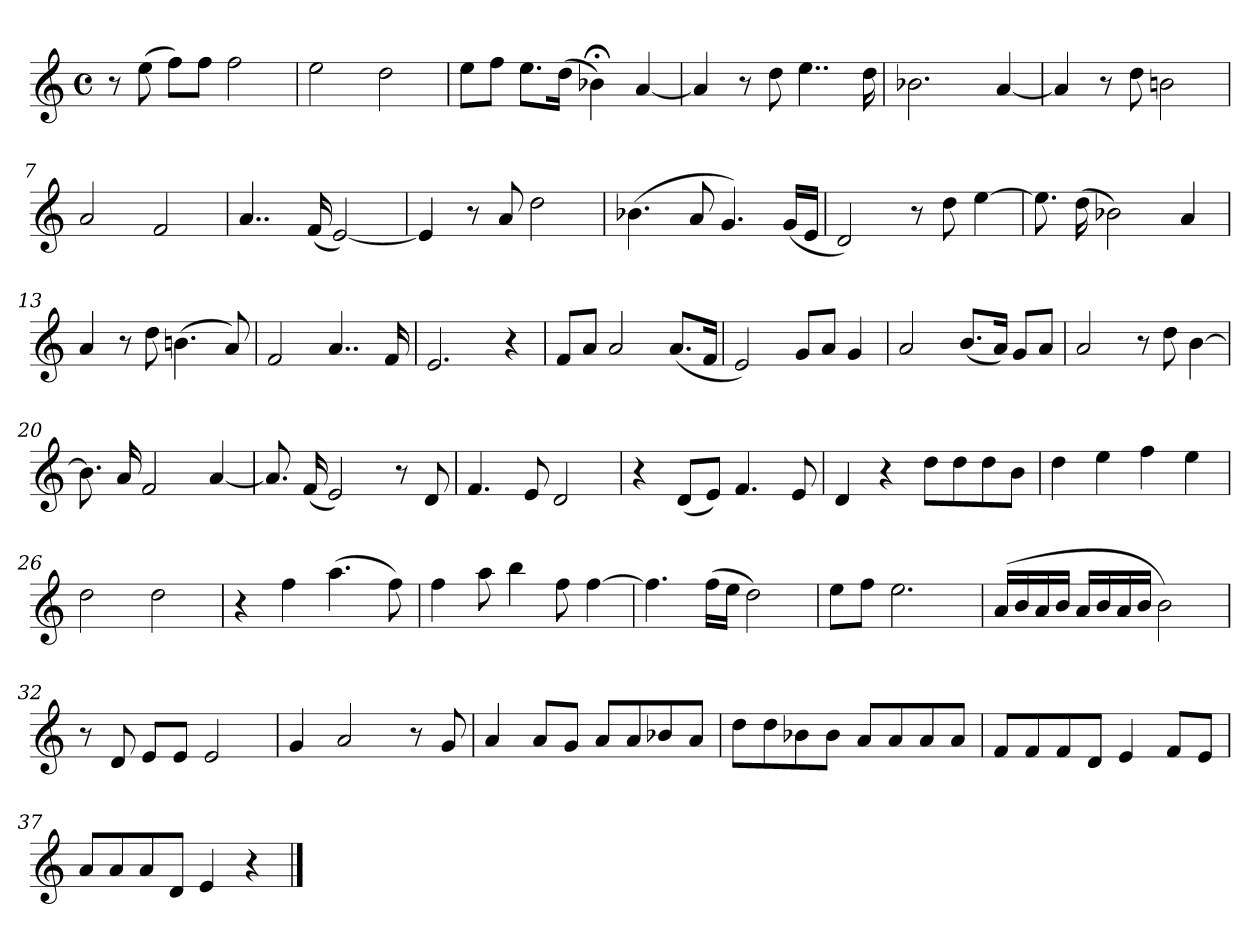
**kern
*part1
*staff1
*clefG2
*k[]
*C:
*M4/4
*met(c)
=1
8r
(8ee
8ffL)
8ffJ
2ff
=2
2ee
2dd
=3
8eeL
8ffJ
8.eeL
(16ddJk
4b-X;<)
[4a
=4
4a]
8r
8dd
4..ee
16dd
=5
2.b-X
[4a
=6
4a]
8r
8dd
2bn
=7
2a
2f
=8
4..a
(16f
[2e)
=9
4e]
8r
8a
2dd
=10
(4.b-X
8a
4.g)
(16gLL
16eJJ
=11
2d)
8r
8dd
[4ee
=12
8.ee]
(16dd
2b-X)
4a
=13
4a
8r
8dd
(4.bn
8a)
=14
2f
4..a
16f
=15
2.e
4r
=16
8fL
8aJ
2a
(8.aL
16fJk
=17
2e)
8gL
8aJ
4g
=18
2a
(8.bL
16aJk)
8gL
8aJ
=19
2a
8r
8dd
[4b
=20
8.b]
16a
2f
[4a
=21
8.a]
(16f
2e)
8r
8d
=22
4.f
8e
2d
=23
4r
(8dL
8eJ)
4.f
8e
=24
4d
4r
8ddL
8dd
8dd
8bJ
=25
4dd
4ee
4ff
4ee
=26
2dd
2dd
=27
4r
4ff
(4.aa
8ff)
=28
4ff
8aa
4bb
8ff
[4ff
=29
4.ff]
(16ffLL
16eeJJ
2dd)
=30
8eeL
8ffJ
2.ee
=31
(16aLL
16b
16a
16bJJ
16aLL
16b
16a
16bJJ
2b)
=32
8r
8d
8eL
8eJ
2e
=33
4g
2a
8r
8g
=34
4a
8aL
8gJ
8aL
8a
8b-X
8aJ
=35
8ddL
8dd
8b-X
8b-J
8aL
8a
8a
8aJ
=36
8fL
8f
8f
8dJ
4e
8fL
8eJ
=37
8aL
8a
8a
8dJ
4e
4r
==
*-
